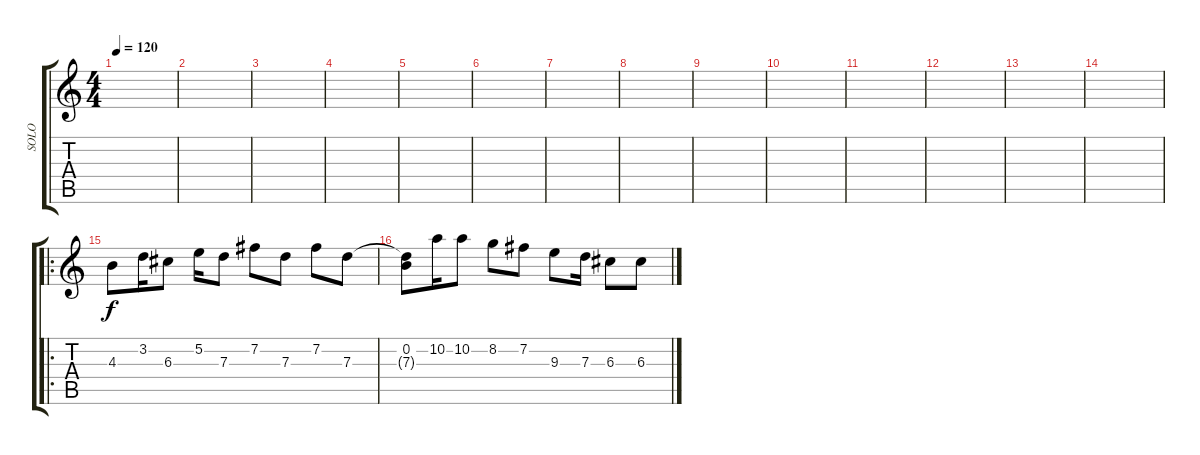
\track ("SOLO" "SOLO") {instrument acousticguitarsteel}
\staff {score tabs}
\tuning (E4 B3 G3 D3 A2 E2) {hide}
\ts (4 4)
\tempo 120
\clef g2
\ks c
|
|
|
|
|
|
|
|
|
|
|
|
|
|
\ro
4.3.8 3.2.16 6.3.8 5.2.16 7.3.8 7.2.8 7.3.8 7.2.8 7.3.8 |
(0.2 7.3{t}).8 10.2.16 10.2.8 8.2.8 7.2.8 9.3.8 7.3.16 6.3.8 6.3.8
